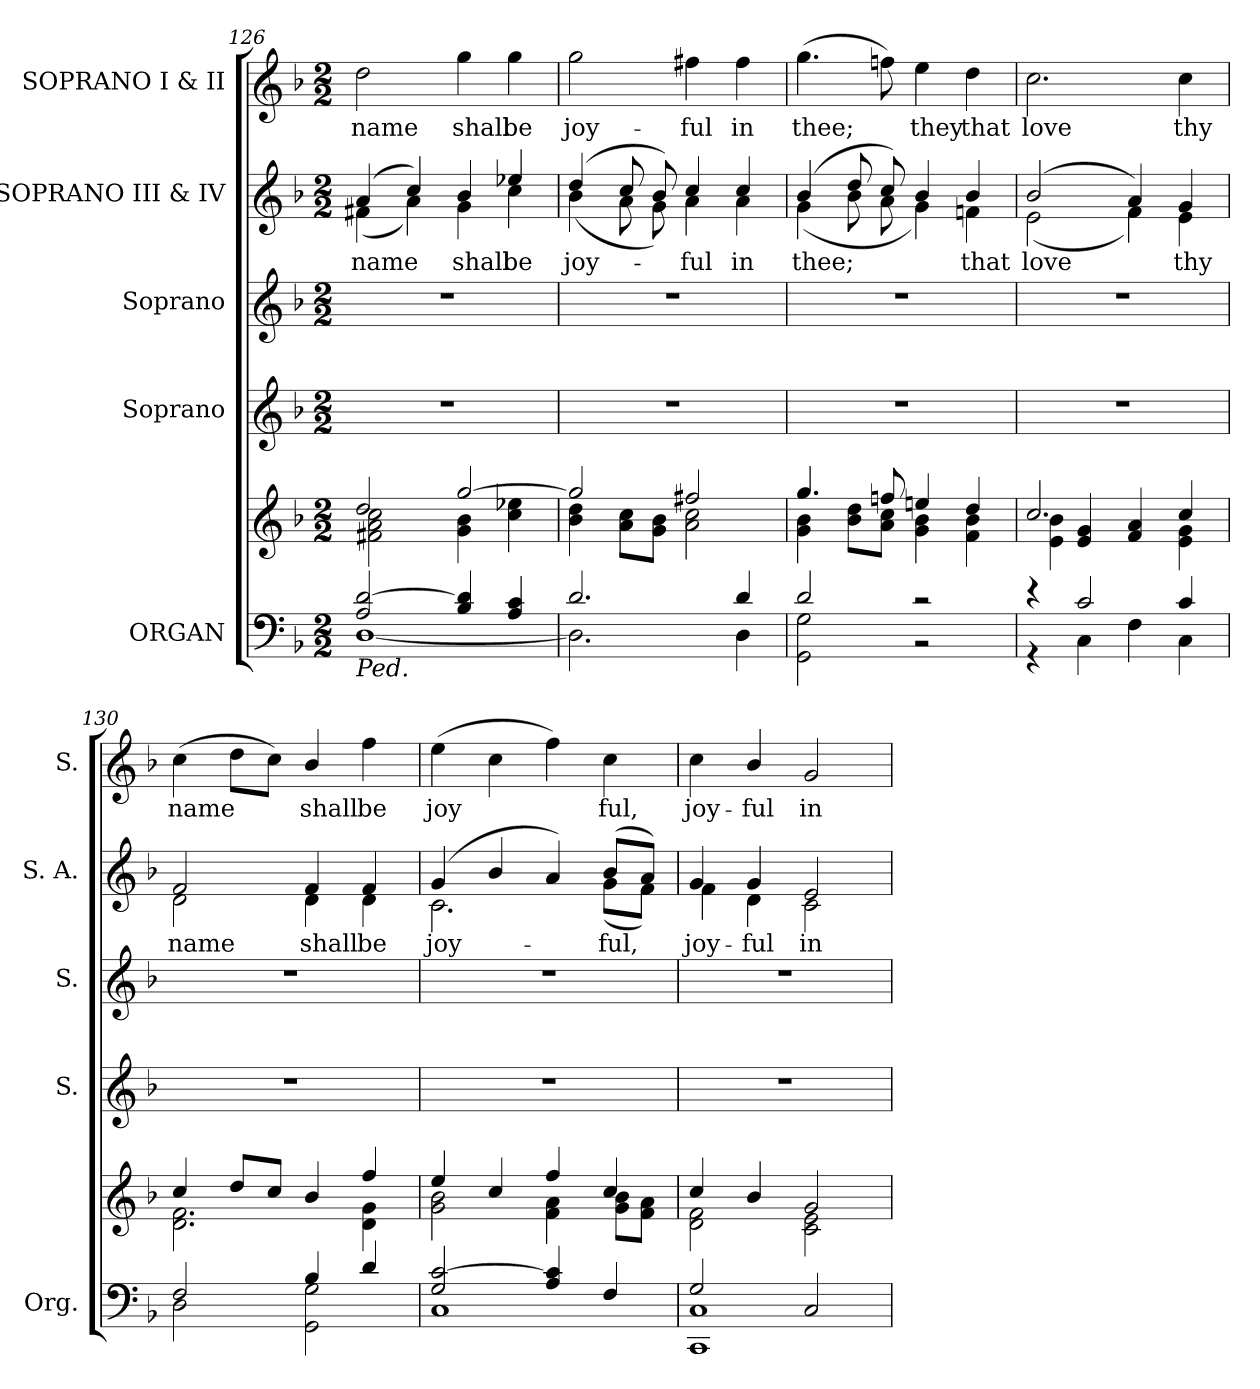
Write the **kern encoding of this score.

**kern	**kern	**kern	**kern	**kern	**text	**kern	**text
*part5	*part5	*part4	*part3	*part2	*part2	*part1	*part1
*staff6	*staff5	*staff4	*staff3	*staff2	*staff2	*staff1	*staff1
*I"ORGAN	*	*I"Soprano	*I"Soprano	*I"SOPRANO III & IV	*	*I"SOPRANO I & II	*
*I'Org.	*	*I'S.	*I'S.	*I'S. A.	*	*I'S.	*
*clefF4	*clefG2	*clefG2	*clefG2	*clefG2	*	*clefG2	*
*k[b-]	*k[b-]	*k[b-]	*k[b-]	*k[b-]	*	*k[b-]	*
*F:	*F:	*F:	*F:	*F:	*	*F:	*
*M2/2	*M2/2	*M2/2	*M2/2	*M2/2	*	*M2/2	*
=126	=126	=126	=126	=126	=126	=126	=126
*^	*^	*	*	*	*	*	*
!	!	!	!	!	!	!	!LO:LY:b:color=#000000	!	!
*	*	*	*	*	*	*^	*	*	*
!LO:TX:b:i:t=Ped.	!	!	!	!	!	!	!	!	!	!
!	!	!	!	!	!	!	!	!	!	!LO:LY:b:color=#000000
2Ai/ [2di	[1Di	2ddi/	2f#Xi\ 2ai 2cci	1r	1r	(4ai/	(4f#Xi\	name	2ddi\	name
.	.	.	.	.	.	4cci/)	4ai\)	.	.	.
!	!	!	!	!	!	!	!	!LO:LY:b:color=#000000	!	!
!	!	!	!	!	!	!	!	!	!	!LO:LY:b:color=#000000
4B-i/ 4di]	.	[2ggi/	4gi\ 4b-i	.	.	4b-i/	4gi\	shall	4ggi\	shall
!	!	!	!	!	!	!	!	!LO:LY:b:color=#000000	!	!
!	!	!	!	!	!	!	!	!	!	!LO:LY:b:color=#000000
4Ai/ 4ci	.	.	4cci\ 4ee-Xi	.	.	4ee-Xi/	4cci\	be	4ggi\	be
=127	=127	=127	=127	=127	=127	=127	=127	=127	=127	=127
!	!	!	!	!	!	!	!	!LO:LY:b:color=#000000	!	!
!	!	!	!	!	!	!	!	!	!	!LO:LY:b:color=#000000
2.di/	2.Di\]	2ggi/]	4b-i\ 4ddi	1r	1r	(4ddi/	(4b-i\	joy-	2ggi\	joy-
.	.	.	8ai\ 8cciL	.	.	8cci/	8ai\	.	.	.
.	.	.	8gi\ 8b-iJ	.	.	8b-i/)	8gi\)	.	.	.
!	!	!	!	!	!	!	!	!LO:LY:b:color=#000000	!	!
!	!	!	!	!	!	!	!	!	!	!LO:LY:b:color=#000000
.	.	2ff#Xi/	2ai\ 2cci	.	.	4cci/	4ai\	-ful	4ff#Xi\	-ful
!	!	!	!	!	!	!	!	!LO:LY:b:color=#000000	!	!
!	!	!	!	!	!	!	!	!	!	!LO:LY:b:color=#000000
4di/	4Di\	.	.	.	.	4cci/	4ai\	in	4ff#i\	in
=128	=128	=128	=128	=128	=128	=128	=128	=128	=128	=128
!	!	!	!	!	!	!	!	!LO:LY:b:color=#000000	!	!
!	!	!	!	!	!	!	!	!	!	!LO:LY:b:color=#000000
2di/	2GGi\ 2Gi	4.ggi/	4gi\ 4b-i	1r	1r	(4b-i/	(4gi\	thee;	(4.ggi\	thee;
.	.	.	8b-i\ 8ddiL	.	.	8ddi/	8b-i\	.	.	.
.	.	8ffni/	8ai\ 8cciJ	.	.	8cci/)	8ai\	.	8ffni\)	.
!	!	!	!	!	!	!	!	!	!	!LO:LY:b:color=#000000
2r	2r	4eeni/	4gi\ 4b-i	.	.	4b-i/	4gi\)	.	4eei\	they
!	!	!	!	!	!	!	!	!LO:LY:b:color=#000000	!	!
!	!	!	!	!	!	!	!	!	!	!LO:LY:b:color=#000000
.	.	4ddi/	4fi\ 4b-i	.	.	4b-i/	4fni\	that	4ddi\	that
!!LO:LB:g=z
=129	=129	=129	=129	=129	=129	=129	=129	=129	=129	=129
!	!	!	!	!	!	!	!	!LO:LY:b:color=#000000	!	!
!	!	!	!	!	!	!	!	!	!	!LO:LY:b:color=#000000
4r	4r	2.cci/	4ei\ 4b-i	1r	1r	(2b-i/	(2ei\	love	2.cci\	love
2ci/	4Ci\	.	4ei/ 4gi	.	.	.	.	.	.	.
.	4Fi\	.	4fi/ 4ai	.	.	4ai/)	4fi\)	.	.	.
!	!	!	!	!	!	!	!	!LO:LY:b:color=#000000	!	!
!	!	!	!	!	!	!	!	!	!	!LO:LY:b:color=#000000
4ci/	4Ci\	4cci/	4ei\ 4gi	.	.	4gi/	4ei\	thy	4cci\	thy
=130	=130	=130	=130	=130	=130	=130	=130	=130	=130	=130
!	!	!	!	!	!	!	!	!LO:LY:b:color=#000000	!	!
!	!	!	!	!	!	!	!	!	!	!LO:LY:b:color=#000000
2Fi/	2Di\	4cci/	2.di\ 2.fi	1r	1r	2fi/	2di\	name	(4cci\	name
.	.	8ddi/L	.	.	.	.	.	.	8ddi\L	.
.	.	8cci/J	.	.	.	.	.	.	8cci\J)	.
!	!	!	!	!	!	!	!	!LO:LY:b:color=#000000	!	!
!	!	!	!	!	!	!	!	!	!	!LO:LY:b:color=#000000
4B-i/	2GGi\ 2Gi	4b-i/	.	.	.	4fi/	4di\	shall	4b-i/	shall
!	!	!	!	!	!	!	!	!LO:LY:b:color=#000000	!	!
!	!	!	!	!	!	!	!	!	!	!LO:LY:b:color=#000000
4di/	.	4ffi/	4di\ 4gi	.	.	4fi/	4di\	be	4ffi\	be
=131	=131	=131	=131	=131	=131	=131	=131	=131	=131	=131
!	!	!	!	!	!	!	!	!LO:LY:b:color=#000000	!	!
!	!	!	!	!	!	!	!	!	!	!LO:LY:b:color=#000000
2Gi/ [2ci	1Ci	4eei/	2gi\ 2b-i	1r	1r	(4gi/	2.ci\	joy-	(4eei\	joy
.	.	4cci/	.	.	.	4b-i/	.	.	4cci\	.
4Ai/ 4ci]	.	4ffi/	4fi\ 4ai	.	.	4ai/)	.	.	4ffi\)	.
!	!	!	!	!	!	!	!	!LO:LY:b:color=#000000	!	!
!	!	!	!	!	!	!	!	!	!	!LO:LY:b:color=#000000
4Fi/	.	4cci/	8gi\ 8b-iL	.	.	(8b-i/L	(8gi\L	-ful,	4cci\	ful,
.	.	.	8fi\ 8aiJ	.	.	8ai/J)	8fi\J)	.	.	.
=132	=132	=132	=132	=132	=132	=132	=132	=132	=132	=132
!	!	!	!	!	!	!	!	!LO:LY:b:color=#000000	!	!
!	!	!	!	!	!	!	!	!	!	!LO:LY:b:color=#000000
2Gi/	1CCi 1Ci	4cci/	2di\ 2fi	1r	1r	4gi/	4fi\	joy-	4cci\	joy-
!	!	!	!	!	!	!	!	!LO:LY:b:color=#000000	!	!
!	!	!	!	!	!	!	!	!	!	!LO:LY:b:color=#000000
.	.	4b-i/	.	.	.	4gi/	4di\	-ful	4b-i/	-ful
!	!	!	!	!	!	!	!	!LO:LY:b:color=#000000	!	!
!	!	!	!	!	!	!	!	!	!	!LO:LY:b:color=#000000
2Ci/	.	2gi/	2ci\ 2ei	.	.	2ei/	2ci\	in	2gi/	in
*v	*v	*	*	*	*	*v	*v	*	*	*
*	*v	*v	*	*	*	*	*	*
=	=	=	=	=	=	=	=
*-	*-	*-	*-	*-	*-	*-	*-
